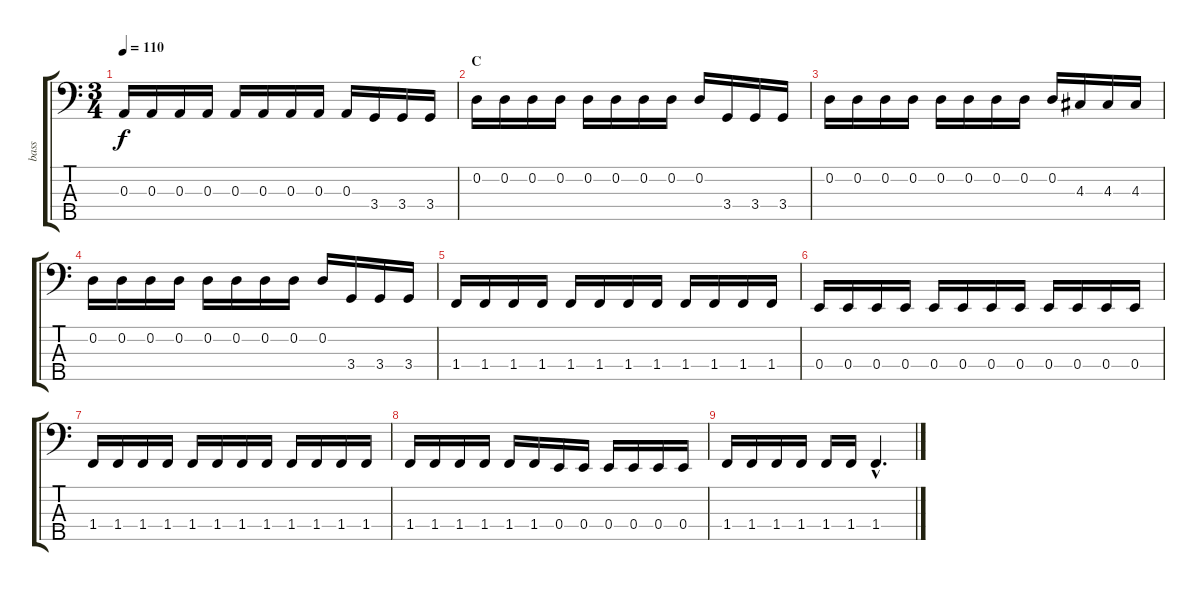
\track ("bass" "bass") {instrument electricbassfinger}
\staff {score tabs}
\tuning (G2 D2 A1 E1 B0) {hide}
\ts (3 4)
\tempo 110
\clef f4
\ks c
0.3.16{dy f} 0.3.16 0.3.16 0.3.16 0.3.16 0.3.16 0.3.16 0.3.16 0.3.16 3.4.16 3.4.16 3.4.16 |
\section ("" "C")
0.2.16 0.2.16 0.2.16 0.2.16 0.2.16 0.2.16 0.2.16 0.2.16 0.2.16 3.4.16 3.4.16 3.4.16 |
0.2.16 0.2.16 0.2.16 0.2.16 0.2.16 0.2.16 0.2.16 0.2.16 0.2.16 4.3.16 4.3.16 4.3.16 |
0.2.16 0.2.16 0.2.16 0.2.16 0.2.16 0.2.16 0.2.16 0.2.16 0.2.16 3.4.16 3.4.16 3.4.16 |
1.4.16 1.4.16 1.4.16 1.4.16 1.4.16 1.4.16 1.4.16 1.4.16 1.4.16 1.4.16 1.4.16 1.4.16 |
0.4.16 0.4.16 0.4.16 0.4.16 0.4.16 0.4.16 0.4.16 0.4.16 0.4.16 0.4.16 0.4.16 0.4.16 |
1.4.16 1.4.16 1.4.16 1.4.16 1.4.16 1.4.16 1.4.16 1.4.16 1.4.16 1.4.16 1.4.16 1.4.16 |
1.4.16 1.4.16 1.4.16 1.4.16 1.4.16 1.4.16 0.4.16 0.4.16 0.4.16 0.4.16 0.4.16 0.4.16 |
1.4.16 1.4.16 1.4.16 1.4.16 1.4.16 1.4.16 1.4{hac}.4{d}
